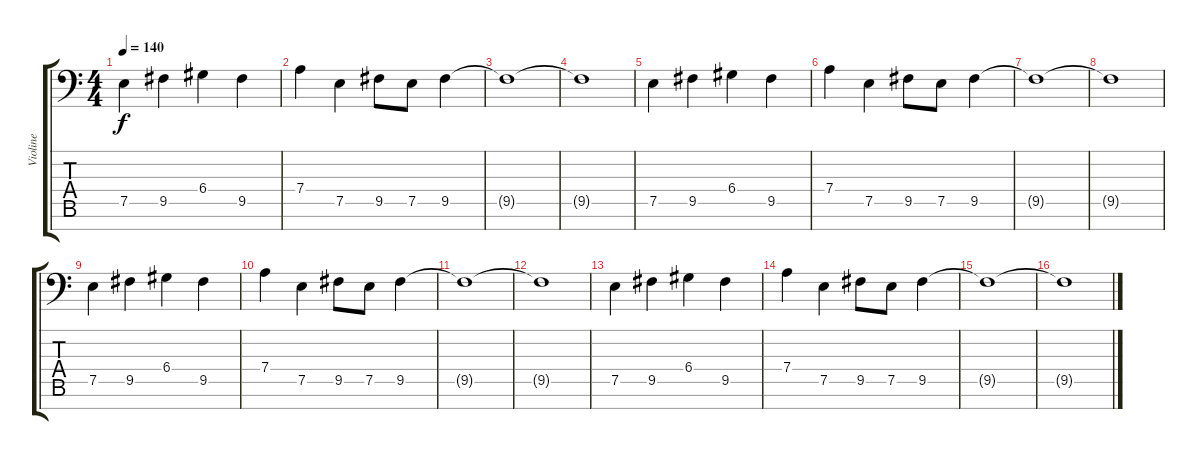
\track ("Violine" "Violine") {instrument violin}
\staff {score tabs}
\tuning (E4 B3 G3 D3 A2 E2 A0) {hide}
\ts (4 4)
\tempo 140
\clef f4
\ks c
7.5.4{dy f} 9.5.4 6.4.4 9.5.4 |
7.4.4 7.5.4 9.5.8 7.5.8 9.5.4 |
9.5{t}.1 |
9.5{t}.1 |
7.5.4 9.5.4 6.4.4 9.5.4 |
7.4.4 7.5.4 9.5.8 7.5.8 9.5.4 |
9.5{t}.1 |
9.5{t}.1 |
7.5.4 9.5.4 6.4.4 9.5.4 |
7.4.4 7.5.4 9.5.8 7.5.8 9.5.4 |
9.5{t}.1 |
9.5{t}.1 |
7.5.4 9.5.4 6.4.4 9.5.4 |
7.4.4 7.5.4 9.5.8 7.5.8 9.5.4 |
9.5{t}.1 |
9.5{t}.1
